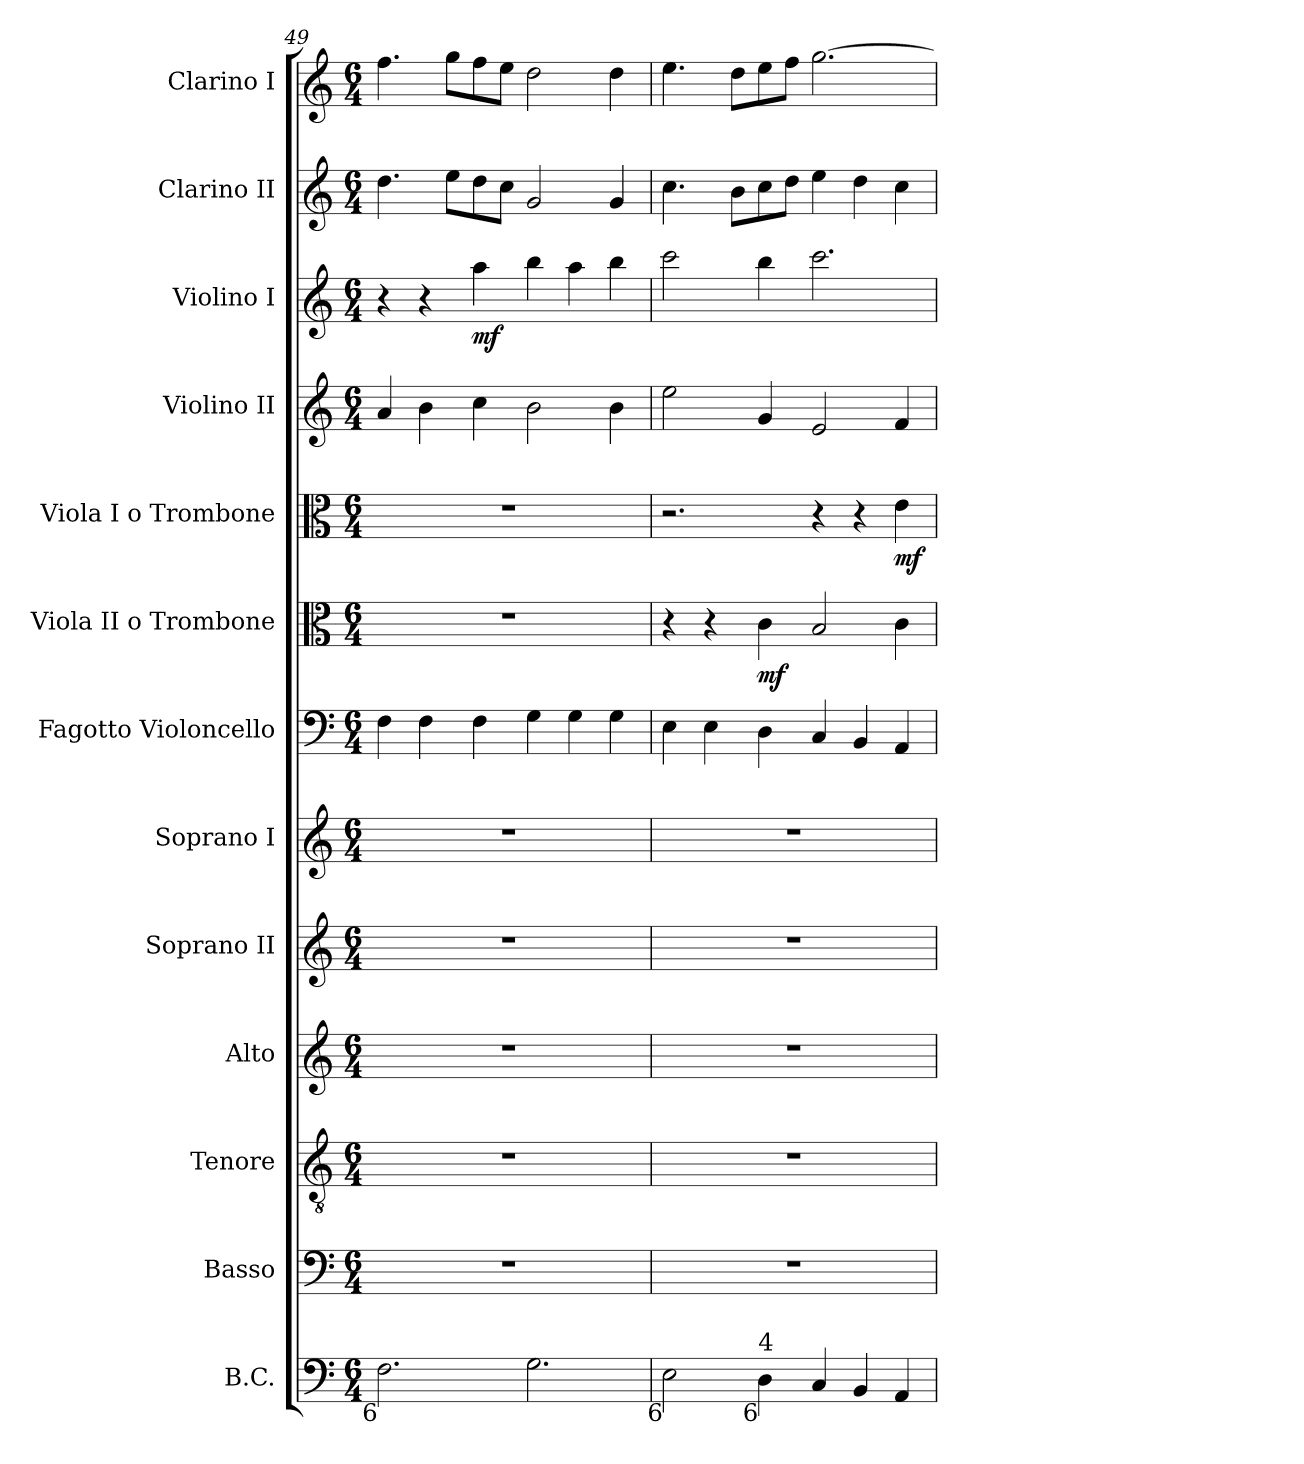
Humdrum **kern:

**kern	**kern	**kern	**kern	**kern	**kern	**kern	**kern	**dynam	**kern	**dynam	**kern	**kern	**dynam	**kern	**kern
*part13	*part12	*part11	*part10	*part9	*part8	*part7	*part6	*part6	*part5	*part5	*part4	*part3	*part3	*part2	*part1
*staff13	*staff12	*staff11	*staff10	*staff9	*staff8	*staff7	*staff6	*staff6	*staff5	*staff5	*staff4	*staff3	*staff3	*staff2	*staff1
*I"B.C.	*I"Basso	*I"Tenore	*I"Alto	*I"Soprano II	*I"Soprano I	*I"Fagotto Violoncello	*I"Viola II o Trombone	*	*I"Viola I o Trombone	*	*I"Violino II	*I"Violino I	*	*I"Clarino II	*I"Clarino I
*	*I'B.	*I'T.	*	*I'S.	*I'S.	*I'Fg.	*I'Vla.	*	*I'Vla.	*	*I'Vln. II	*I'Vln. I	*	*	*
*clefF4	*clefF4	*clefGv2	*clefG2	*clefG2	*clefG2	*clefF4	*clefC3	*	*clefC3	*	*clefG2	*clefG2	*	*clefG2	*clefG2
*	*	*ITrd7c12	*	*	*	*	*	*	*	*	*	*	*	*	*
*k[]	*k[]	*k[]	*k[]	*k[]	*k[]	*k[]	*k[]	*	*k[]	*	*k[]	*k[]	*	*k[]	*k[]
*C:	*C:	*C:	*C:	*C:	*C:	*C:	*C:	*	*C:	*	*C:	*C:	*	*C:	*C:
*M6/4	*M6/4	*M6/4	*M6/4	*M6/4	*M6/4	*M6/4	*M6/4	*	*M6/4	*	*M6/4	*M6/4	*	*M6/4	*M6/4
=49	=49	=49	=49	=49	=49	=49	=49	=49	=49	=49	=49	=49	=49	=49	=49
!LO:TX:b:rj:t=6	!	!	!	!	!	!	!	!	!	!	!	!	!	!	!
!	!LO:N:vis=1	!LO:N:vis=1	!LO:N:vis=1	!LO:N:vis=1	!LO:N:vis=1	!	!LO:N:vis=1	!	!LO:N:vis=1	!	!	!	!	!	!
2.Fi\	1.r	1.r	1.r	1.r	1.r	4Fi\	1.r	.	1.r	.	4ai/	4r	.	4.ddi\	4.ffi\
.	.	.	.	.	.	4Fi\	.	.	.	.	4bi\	4r	.	.	.
.	.	.	.	.	.	.	.	.	.	.	.	.	.	8eei\L	8ggi\L
.	.	.	.	.	.	4Fi\	.	.	.	.	4cci\	4aai\	mf	8ddi\	8ffi\
.	.	.	.	.	.	.	.	.	.	.	.	.	.	8cci\J	8eei\J
2.Gi\	.	.	.	.	.	4Gi\	.	.	.	.	2bi\	4bbi\	.	2gi/	2ddi\
.	.	.	.	.	.	4Gi\	.	.	.	.	.	4aai\	.	.	.
.	.	.	.	.	.	4Gi\	.	.	.	.	4bi\	4bbi\	.	4gi/	4ddi\
=50	=50	=50	=50	=50	=50	=50	=50	=50	=50	=50	=50	=50	=50	=50	=50
!LO:TX:b:rj:t=6	!	!	!	!	!	!	!	!	!	!	!	!	!	!	!
!	!LO:N:vis=1	!LO:N:vis=1	!LO:N:vis=1	!LO:N:vis=1	!LO:N:vis=1	!	!	!	!	!	!	!	!	!	!
2Ei\	1.r	1.r	1.r	1.r	1.r	4Ei\	4r	.	2.r	.	2eei\	2ccci\	.	4.cci\	4.eei\
.	.	.	.	.	.	4Ei\	4r	.	.	.	.	.	.	.	.
.	.	.	.	.	.	.	.	.	.	.	.	.	.	8bi\L	8ddi\L
!LO:TX:b:rj:t=6	!	!	!	!	!	!	!	!	!	!	!	!	!	!	!
!LO:TX:t=4	!	!	!	!	!	!	!	!	!	!	!	!	!	!	!
4Di\	.	.	.	.	.	4Di\	4ci\	mf	.	.	4gi/	4bbi\	.	8cci\	8eei\
.	.	.	.	.	.	.	.	.	.	.	.	.	.	8ddi\J	8ffi\J
4Ci/	.	.	.	.	.	4Ci/	2Bi/	.	4r	.	2ei/	2.ccci\	.	4eei\	[2.ggi\
4BBi/	.	.	.	.	.	4BBi/	.	.	4r	.	.	.	.	4ddi\	.
4AAi/	.	.	.	.	.	4AAi/	4ci\	.	4ei\	mf	4fi/	.	.	4cci\	.
=	=	=	=	=	=	=	=	=	=	=	=	=	=	=	=
*-	*-	*-	*-	*-	*-	*-	*-	*-	*-	*-	*-	*-	*-	*-	*-
